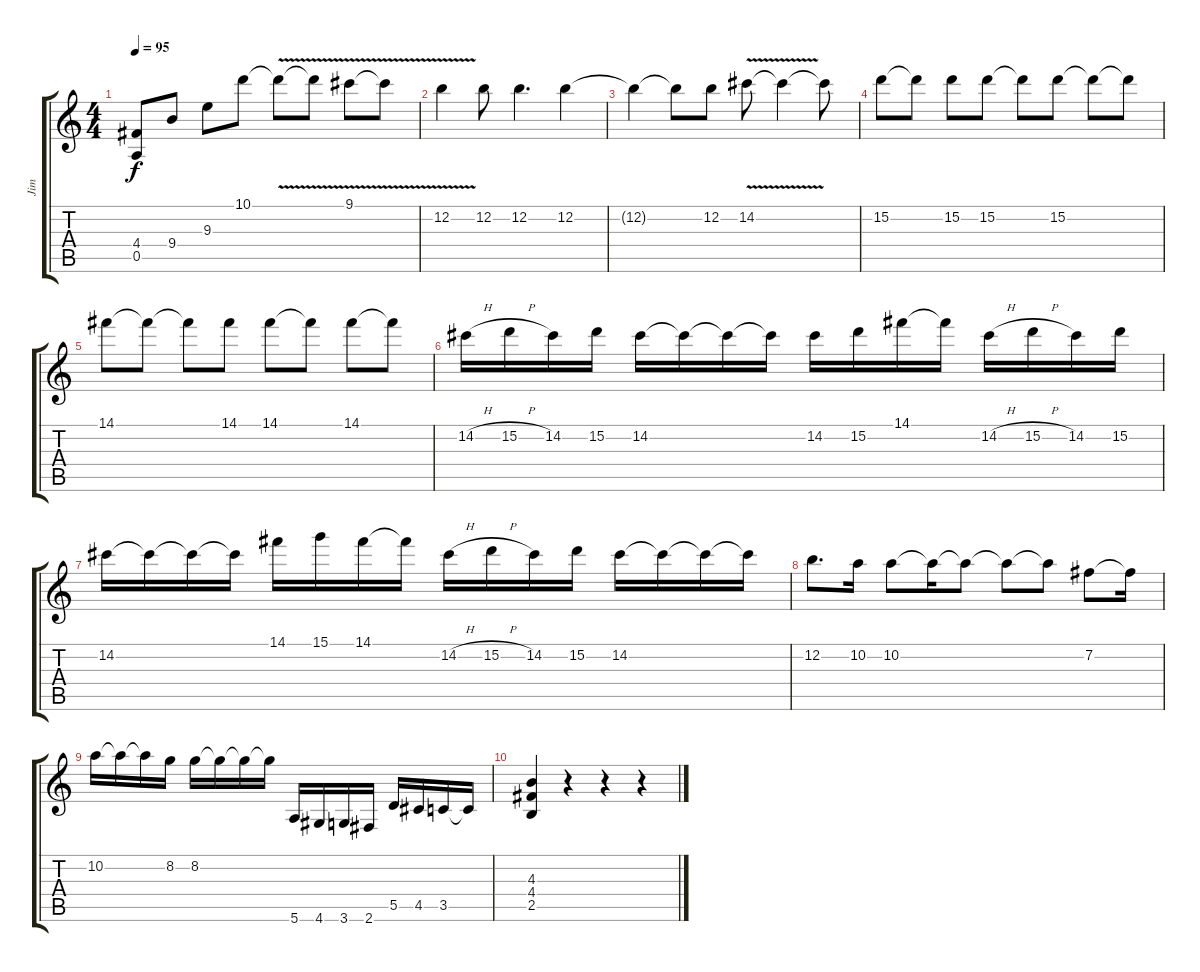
\track ("Jim" "Jim") {instrument overdrivenguitar}
\staff {score tabs}
\tuning (E4 B3 G3 D3 A2 E2) {hide}
\ts (4 4)
\tempo 95
\clef g2
\ks c
(4.4{t} 0.5{t}).8{dy f} 9.4.8 9.3.8 10.1.8 10.1{v t}.8 10.1{t}.8 9.1{v}.8 9.1{t}.8 |
12.2{v}.4 12.2.8 12.2.4{d} 12.2.4 |
12.2{t}.4 12.2{t}.8 12.2.8 14.2{v}.8 14.2{t}.4 14.2{t}.8 |
15.2.8 15.2{t}.8 15.2.8 15.2.8 15.2{t}.8 15.2.8 15.2{t}.8 15.2{t}.8 |
14.1.8 14.1{t}.8 14.1{t}.8 14.1.8 14.1.8 14.1{t}.8 14.1.8 14.1{t}.8 |
14.2{h}.16 15.2{h}.16 14.2.16 15.2.16 14.2.16 14.2{t}.16 14.2{t}.16 14.2{t}.16 14.2.16 15.2.16 14.1.16 14.1{t}.16 14.2{h}.16 15.2{h}.16 14.2.16 15.2.16 |
14.2.16 14.2{t}.16 14.2{t}.16 14.2{t}.16 14.1.16 15.1.16 14.1.16 14.1{t}.16 14.2{h}.16 15.2{h}.16 14.2.16 15.2.16 14.2.16 14.2{t}.16 14.2{t}.16 14.2{t}.16 |
12.2.8{d} 10.2.16 10.2.8 10.2{t}.16 10.2{t}.8 10.2{t}.8 10.2{t}.8 7.2.8 7.2{t}.16 |
10.2.16 10.2{t}.16 10.2{t}.16 8.2.16 8.2.16 8.2{t}.16 8.2{t}.16 8.2{t}.16 5.6.16 4.6.16 3.6.16 2.6.16 5.5.16 4.5.16 3.5.16 3.5{t}.16 |
(4.3 4.4 2.5).4 r.4 r.4 r.4
